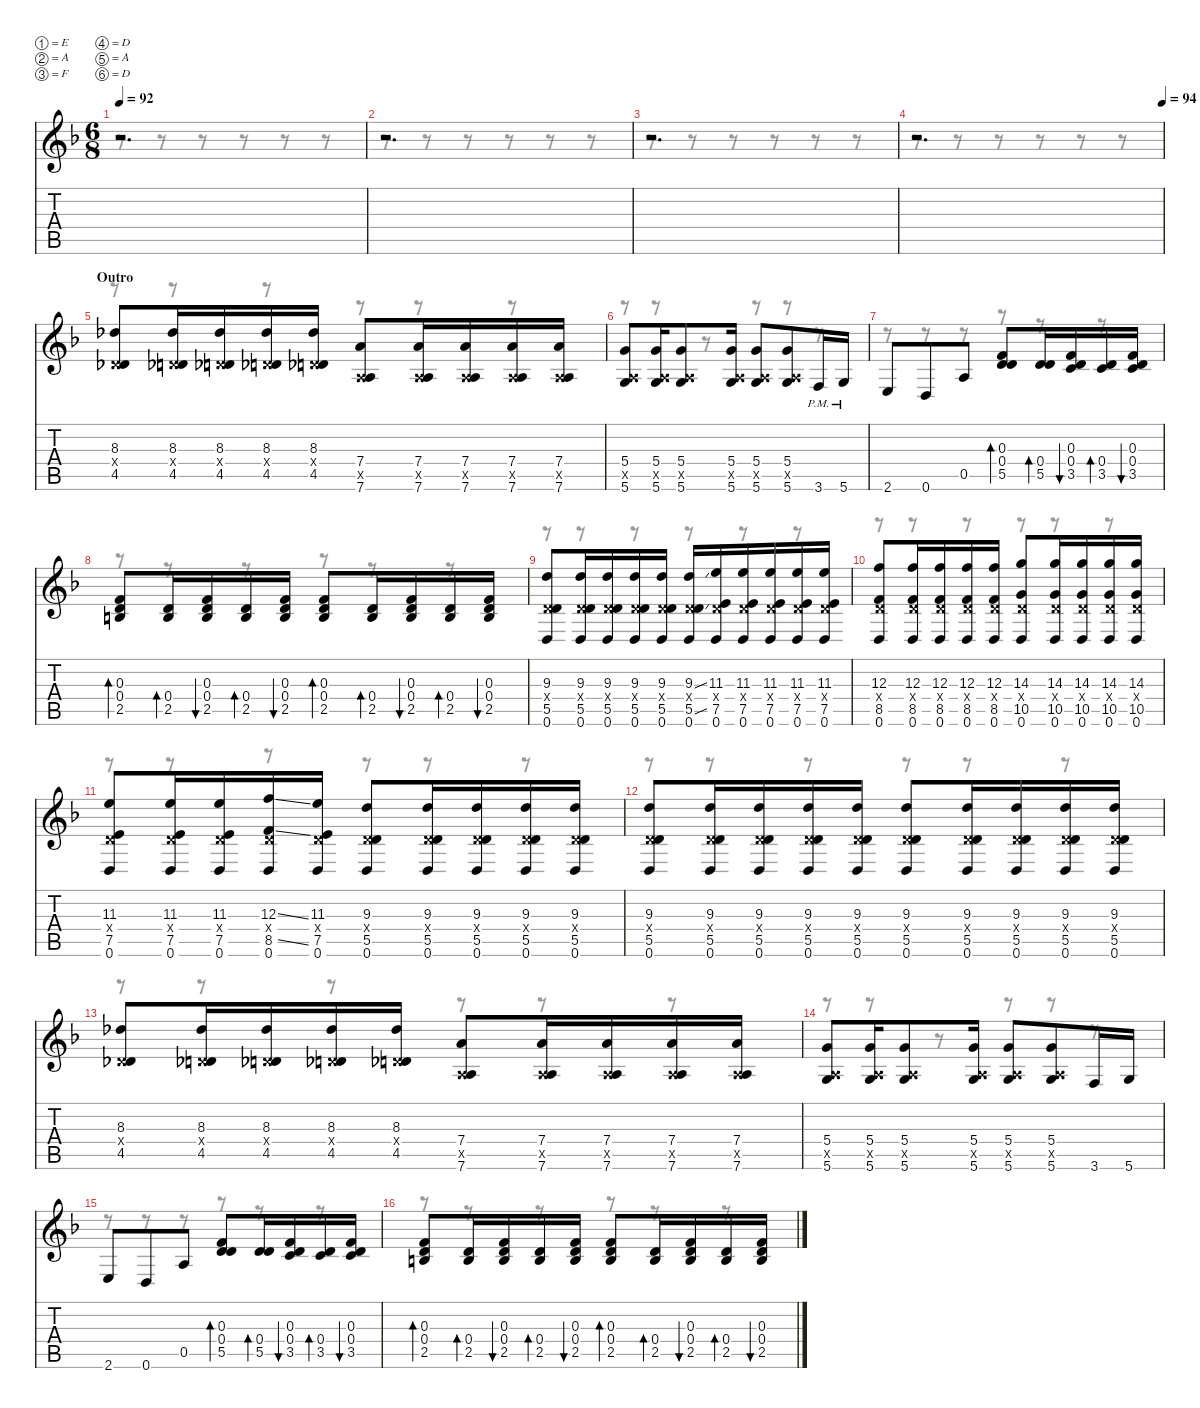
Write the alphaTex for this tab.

\defaultSystemsLayout 4
\hideDynamics
\bracketExtendMode nobrackets
\singleTrackTrackNamePolicy hidden
\multiTrackTrackNamePolicy hidden
\otherSystemsTrackNameOrientation horizontal
\track ("M. Akerfeldt" "dist.guit.") {defaultSystemsLayout 4 instrument distortionguitar}
\staff {score tabs}
\tuning (E4 A3 F3 D3 A2 D2)
\voice
\ts (6 8)
\tempo 92
\clef g2
\ks dminor
r.2{d dy ff beam Up} |
r.2{d beam Up} |
r.2{d beam Up} |
\tempo (94 1)
r.2{d beam Up} |
\section ("" "Outro")
(8.3{acc b} 0.4{x acc forcenatural} 4.5{acc b}).8{dy f beam Up} (8.3{acc b} 0.4{x acc forcenatural} 4.5{acc b}).16{beam Up} (8.3{acc b} 0.4{x acc forcenatural} 4.5{acc b}).16{beam Up} (8.3{acc b} 0.4{x acc forcenatural} 4.5{acc b}).16{beam Up} (8.3{acc b} 0.4{x acc forcenatural} 4.5{acc b}).16{beam Up} (7.4{acc forcenatural} 0.5{x acc forcenatural} 7.6{acc forcenatural}).8{beam Up} (7.4{acc forcenatural} 0.5{x acc forcenatural} 7.6{acc forcenatural}).16{beam Up} (7.4{acc forcenatural} 0.5{x acc forcenatural} 7.6{acc forcenatural}).16{beam Up} (7.4{acc forcenatural} 0.5{x acc forcenatural} 7.6{acc forcenatural}).16{beam Up} (7.4{acc forcenatural} 0.5{x acc forcenatural} 7.6{acc forcenatural}).16{beam Up} |
(5.4{acc forcenatural} 0.5{x acc forcenatural} 5.6{acc forcenatural}).8{beam Up} (5.4{acc forcenatural} 0.5{x acc forcenatural} 5.6{acc forcenatural}).16{beam Up} (5.4{acc forcenatural} 0.5{x acc forcenatural} 5.6{acc forcenatural}).8{beam Up} (5.4{acc forcenatural} 0.5{x acc forcenatural} 5.6{acc forcenatural}).16{beam Up} (5.4{acc forcenatural} 0.5{x acc forcenatural} 5.6{acc forcenatural}).8{beam Up} (5.4{acc forcenatural} 0.5{x acc forcenatural} 5.6{acc forcenatural}).8{beam Up} 3.6{pm acc forcenatural}.16{dy ff beam Up} 5.6{pm acc forcenatural}.16{beam Up} |
2.6{acc forcenatural}.8{dy f beam Up} 0.6{acc forcenatural}.8{beam Up} 0.5{acc forcenatural}.8{beam Up} (0.3{acc forcenatural} 0.4{acc forcenatural} 5.5{acc forcenatural}).8{bd 60 beam Up} (0.4{acc forcenatural} 5.5{acc forcenatural}).16{bd 60 beam Up} (0.3{acc forcenatural} 0.4{acc forcenatural} 3.5{acc forcenatural}).16{bu 60 beam Up} (0.4{acc forcenatural} 3.5{acc forcenatural}).16{bd 60 beam Up} (0.3{acc forcenatural} 0.4{acc forcenatural} 3.5{acc forcenatural}).16{bu 60 beam Up} |
(0.3{acc forcenatural} 0.4{acc forcenatural} 2.5{acc forcenatural}).8{bd 60 beam Up} (0.4{acc forcenatural} 2.5{acc forcenatural}).16{bd 60 beam Up} (0.3{acc forcenatural} 0.4{acc forcenatural} 2.5{acc forcenatural}).16{bu 60 beam Up} (0.4{acc forcenatural} 2.5{acc forcenatural}).16{bd 60 beam Up} (0.3{acc forcenatural} 0.4{acc forcenatural} 2.5{acc forcenatural}).16{bu 60 beam Up} (0.3{acc forcenatural} 0.4{acc forcenatural} 2.5{acc forcenatural}).8{bd 60 beam Up} (0.4{acc forcenatural} 2.5{acc forcenatural}).16{bd 60 beam Up} (0.3{acc forcenatural} 0.4{acc forcenatural} 2.5{acc forcenatural}).16{bu 60 beam Up} (0.4{acc forcenatural} 2.5{acc forcenatural}).16{bd 60 beam Up} (0.3{acc forcenatural} 0.4{acc forcenatural} 2.5{acc forcenatural}).16{bu 60 beam Up} |
(9.3{acc forcenatural} 0.4{x acc forcenatural} 5.5{acc forcenatural} 0.6{acc forcenatural}).8{beam Up} (9.3{acc forcenatural} 0.4{x acc forcenatural} 5.5{acc forcenatural} 0.6{acc forcenatural}).16{beam Up} (9.3{acc forcenatural} 0.4{x acc forcenatural} 5.5{acc forcenatural} 0.6{acc forcenatural}).16{beam Up} (9.3{acc forcenatural} 0.4{x acc forcenatural} 5.5{acc forcenatural} 0.6{acc forcenatural}).16{beam Up} (9.3{acc forcenatural} 0.4{x acc forcenatural} 5.5{acc forcenatural} 0.6{acc forcenatural}).16{beam Up} (9.3{ss acc forcenatural} 0.4{x acc forcenatural} 5.5{ss acc forcenatural} 0.6{acc forcenatural}).16{beam Up} (11.3{acc forcenatural} 0.4{x acc forcenatural} 7.5{acc forcenatural} 0.6{acc forcenatural}).16{beam Up} (11.3{acc forcenatural} 0.4{x acc forcenatural} 7.5{acc forcenatural} 0.6{acc forcenatural}).16{beam Up} (11.3{acc forcenatural} 0.4{x acc forcenatural} 7.5{acc forcenatural} 0.6{acc forcenatural}).16{beam Up} (11.3{acc forcenatural} 0.4{x acc forcenatural} 7.5{acc forcenatural} 0.6{acc forcenatural}).16{beam Up} (11.3{acc forcenatural} 0.4{x acc forcenatural} 7.5{acc forcenatural} 0.6{acc forcenatural}).16{beam Up} |
(12.3{acc forcenatural} 0.4{x acc forcenatural} 8.5{acc forcenatural} 0.6{acc forcenatural}).8{beam Up} (12.3{acc forcenatural} 0.4{x acc forcenatural} 8.5{acc forcenatural} 0.6{acc forcenatural}).16{beam Up} (12.3{acc forcenatural} 0.4{x acc forcenatural} 8.5{acc forcenatural} 0.6{acc forcenatural}).16{beam Up} (12.3{acc forcenatural} 0.4{x acc forcenatural} 8.5{acc forcenatural} 0.6{acc forcenatural}).16{beam Up} (12.3{acc forcenatural} 0.4{x acc forcenatural} 8.5{acc forcenatural} 0.6{acc forcenatural}).16{beam Up} (14.3{acc forcenatural} 0.4{x acc forcenatural} 10.5{acc forcenatural} 0.6{acc forcenatural}).8{beam Up} (14.3{acc forcenatural} 0.4{x acc forcenatural} 10.5{acc forcenatural} 0.6{acc forcenatural}).16{beam Up} (14.3{acc forcenatural} 0.4{x acc forcenatural} 10.5{acc forcenatural} 0.6{acc forcenatural}).16{beam Up} (14.3{acc forcenatural} 0.4{x acc forcenatural} 10.5{acc forcenatural} 0.6{acc forcenatural}).16{beam Up} (14.3{acc forcenatural} 0.4{x acc forcenatural} 10.5{acc forcenatural} 0.6{acc forcenatural}).16{beam Up} |
(11.3{acc forcenatural} 0.4{x acc forcenatural} 7.5{acc forcenatural} 0.6{acc forcenatural}).8{beam Up} (11.3{acc forcenatural} 0.4{x acc forcenatural} 7.5{acc forcenatural} 0.6{acc forcenatural}).16{beam Up} (11.3{acc forcenatural} 0.4{x acc forcenatural} 7.5{acc forcenatural} 0.6{acc forcenatural}).16{beam Up} (12.3{ss acc forcenatural} 0.4{x acc forcenatural} 8.5{ss acc forcenatural} 0.6{acc forcenatural}).16{beam Up} (11.3{acc forcenatural} 0.4{x acc forcenatural} 7.5{acc forcenatural} 0.6{acc forcenatural}).16{dy ff beam Up} (9.3{acc forcenatural} 0.4{x acc forcenatural} 5.5{acc forcenatural} 0.6{acc forcenatural}).8{dy f beam Up} (9.3{acc forcenatural} 0.4{x acc forcenatural} 5.5{acc forcenatural} 0.6{acc forcenatural}).16{beam Up} (9.3{acc forcenatural} 0.4{x acc forcenatural} 5.5{acc forcenatural} 0.6{acc forcenatural}).16{beam Up} (9.3{acc forcenatural} 0.4{x acc forcenatural} 5.5{acc forcenatural} 0.6{acc forcenatural}).16{beam Up} (9.3{acc forcenatural} 0.4{x acc forcenatural} 5.5{acc forcenatural} 0.6{acc forcenatural}).16{beam Up} |
(9.3{acc forcenatural} 0.4{x acc forcenatural} 5.5{acc forcenatural} 0.6{acc forcenatural}).8{beam Up} (9.3{acc forcenatural} 0.4{x acc forcenatural} 5.5{acc forcenatural} 0.6{acc forcenatural}).16{beam Up} (9.3{acc forcenatural} 0.4{x acc forcenatural} 5.5{acc forcenatural} 0.6{acc forcenatural}).16{beam Up} (9.3{acc forcenatural} 0.4{x acc forcenatural} 5.5{acc forcenatural} 0.6{acc forcenatural}).16{beam Up} (9.3{acc forcenatural} 0.4{x acc forcenatural} 5.5{acc forcenatural} 0.6{acc forcenatural}).16{beam Up} (9.3{acc forcenatural} 0.4{x acc forcenatural} 5.5{acc forcenatural} 0.6{acc forcenatural}).8{beam Up} (9.3{acc forcenatural} 0.4{x acc forcenatural} 5.5{acc forcenatural} 0.6{acc forcenatural}).16{beam Up} (9.3{acc forcenatural} 0.4{x acc forcenatural} 5.5{acc forcenatural} 0.6{acc forcenatural}).16{beam Up} (9.3{acc forcenatural} 0.4{x acc forcenatural} 5.5{acc forcenatural} 0.6{acc forcenatural}).16{beam Up} (9.3{acc forcenatural} 0.4{x acc forcenatural} 5.5{acc forcenatural} 0.6{acc forcenatural}).16{beam Up} |
(8.3{acc b} 0.4{x acc forcenatural} 4.5{acc b}).8{beam Up} (8.3{acc b} 0.4{x acc forcenatural} 4.5{acc b}).16{beam Up} (8.3{acc b} 0.4{x acc forcenatural} 4.5{acc b}).16{beam Up} (8.3{acc b} 0.4{x acc forcenatural} 4.5{acc b}).16{beam Up} (8.3{acc b} 0.4{x acc forcenatural} 4.5{acc b}).16{beam Up} (7.4{acc forcenatural} 0.5{x acc forcenatural} 7.6{acc forcenatural}).8{beam Up} (7.4{acc forcenatural} 0.5{x acc forcenatural} 7.6{acc forcenatural}).16{beam Up} (7.4{acc forcenatural} 0.5{x acc forcenatural} 7.6{acc forcenatural}).16{beam Up} (7.4{acc forcenatural} 0.5{x acc forcenatural} 7.6{acc forcenatural}).16{beam Up} (7.4{acc forcenatural} 0.5{x acc forcenatural} 7.6{acc forcenatural}).16{beam Up} |
(5.4{acc forcenatural} 0.5{x acc forcenatural} 5.6{acc forcenatural}).8{beam Up} (5.4{acc forcenatural} 0.5{x acc forcenatural} 5.6{acc forcenatural}).16{beam Up} (5.4{acc forcenatural} 0.5{x acc forcenatural} 5.6{acc forcenatural}).8{beam Up} (5.4{acc forcenatural} 0.5{x acc forcenatural} 5.6{acc forcenatural}).16{beam Up} (5.4{acc forcenatural} 0.5{x acc forcenatural} 5.6{acc forcenatural}).8{beam Up} (5.4{acc forcenatural} 0.5{x acc forcenatural} 5.6{acc forcenatural}).8{beam Up} 3.6{acc forcenatural}.16{beam Up} 5.6{acc forcenatural}.16{beam Up} |
2.6{acc forcenatural}.8{beam Up} 0.6{acc forcenatural}.8{beam Up} 0.5{acc forcenatural}.8{beam Up} (0.3{acc forcenatural} 0.4{acc forcenatural} 5.5{acc forcenatural}).8{bd 60 beam Up} (0.4{acc forcenatural} 5.5{acc forcenatural}).16{bd 60 beam Up} (0.3{acc forcenatural} 0.4{acc forcenatural} 3.5{acc forcenatural}).16{bu 60 beam Up} (0.4{acc forcenatural} 3.5{acc forcenatural}).16{bd 60 beam Up} (0.3{acc forcenatural} 0.4{acc forcenatural} 3.5{acc forcenatural}).16{bu 60 beam Up} |
(0.3{acc forcenatural} 0.4{acc forcenatural} 2.5{acc forcenatural}).8{bd 60 beam Up} (0.4{acc forcenatural} 2.5{acc forcenatural}).16{bd 60 beam Up} (0.3{acc forcenatural} 0.4{acc forcenatural} 2.5{acc forcenatural}).16{bu 60 beam Up} (0.4{acc forcenatural} 2.5{acc forcenatural}).16{bd 60 beam Up} (0.3{acc forcenatural} 0.4{acc forcenatural} 2.5{acc forcenatural}).16{bu 60 beam Up} (0.3{acc forcenatural} 0.4{acc forcenatural} 2.5{acc forcenatural}).8{bd 60 beam Up} (0.4{acc forcenatural} 2.5{acc forcenatural}).16{bd 60 beam Up} (0.3{acc forcenatural} 0.4{acc forcenatural} 2.5{acc forcenatural}).16{bu 60 beam Up} (0.4{acc forcenatural} 2.5{acc forcenatural}).16{bd 60 beam Up} (0.3{acc forcenatural} 0.4{acc forcenatural} 2.5{acc forcenatural}).16{bu 60 beam Up}
\voice
\clef g2
\ottava regular
\simile none
\ks dminor
r.8{dy mf beam Down} r.8{beam Down} r.8{beam Down} r.8{beam Down} r.8{beam Down} r.8{beam Down} |
r.8{beam Down} r.8{beam Down} r.8{beam Down} r.8{beam Down} r.8{beam Down} r.8{beam Down} |
r.8{beam Down} r.8{beam Down} r.8{beam Down} r.8{beam Down} r.8{beam Down} r.8{beam Down} |
r.8{beam Down} r.8{beam Down} r.8{beam Down} r.8{beam Down} r.8{beam Down} r.8{beam Down} |
r.8{beam Down} r.8{beam Down} r.8{beam Down} r.8{beam Down} r.8{beam Down} r.8{beam Down} |
r.8{beam Down} r.8{beam Down} r.8{beam Down} r.8{beam Down} r.8{beam Down} r.8{beam Down} |
r.8{beam Down} r.8{beam Down} r.8{beam Down} r.8{beam Down} r.8{beam Down} r.8{beam Down} |
r.8{beam Down} r.8{beam Down} r.8{beam Down} r.8{beam Down} r.8{beam Down} r.8{beam Down} |
r.8{beam Down} r.8{beam Down} r.8{beam Down} r.8{beam Down} r.8{beam Down} r.8{beam Down} |
r.8{beam Down} r.8{beam Down} r.8{beam Down} r.8{beam Down} r.8{beam Down} r.8{beam Down} |
r.8{beam Down} r.8{beam Down} r.8{beam Down} r.8{beam Down} r.8{beam Down} r.8{beam Down} |
r.8{beam Down} r.8{beam Down} r.8{beam Down} r.8{beam Down} r.8{beam Down} r.8{beam Down} |
r.8{beam Down} r.8{beam Down} r.8{beam Down} r.8{beam Down} r.8{beam Down} r.8{beam Down} |
r.8{beam Down} r.8{beam Down} r.8{beam Down} r.8{beam Down} r.8{beam Down} r.8{beam Down} |
r.8{beam Down} r.8{beam Down} r.8{beam Down} r.8{beam Down} r.8{beam Down} r.8{beam Down} |
r.8{beam Down} r.8{beam Down} r.8{beam Down} r.8{beam Down} r.8{beam Down} r.8{beam Down}
